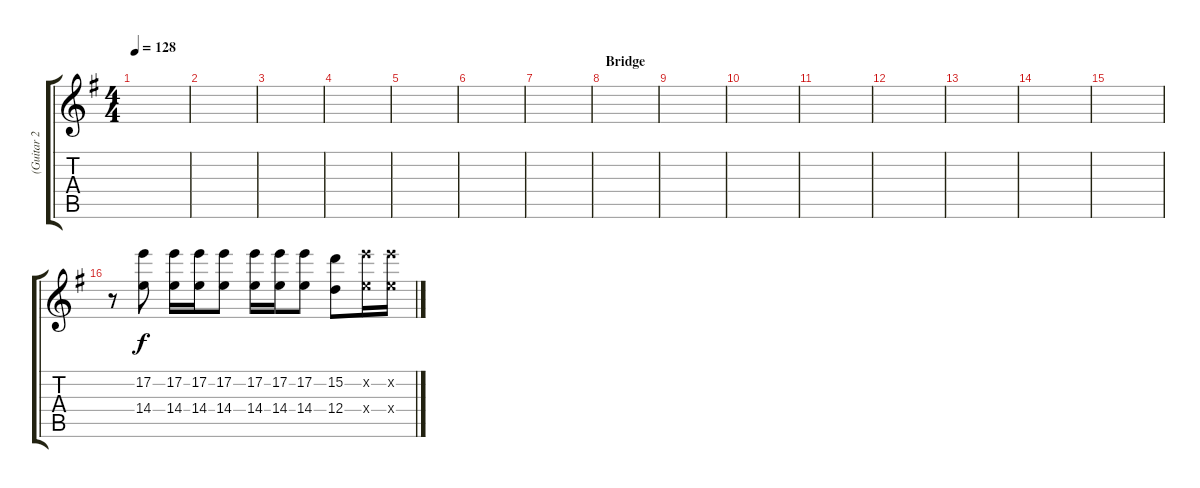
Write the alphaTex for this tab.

\track ("(Guitar 2 Delay)" "(Guitar 2 ") {instrument electricguitarjazz}
\staff {score tabs}
\tuning (E4 B3 G3 D3 A2 E2) {hide}
\ts (4 4)
\tempo 128
\clef g2
\ks g
|
|
|
|
|
|
|
\section ("" "Bridge")
|
|
|
|
|
|
|
|
r.8 (17.2 14.4).8 (17.2 14.4).16 (17.2 14.4).16 (17.2 14.4).8 (17.2 14.4).16 (17.2 14.4).16 (17.2 14.4).8 (15.2 12.4).8 (17.2{x} 14.4{x}).16 (17.2{x} 14.4{x}).16
